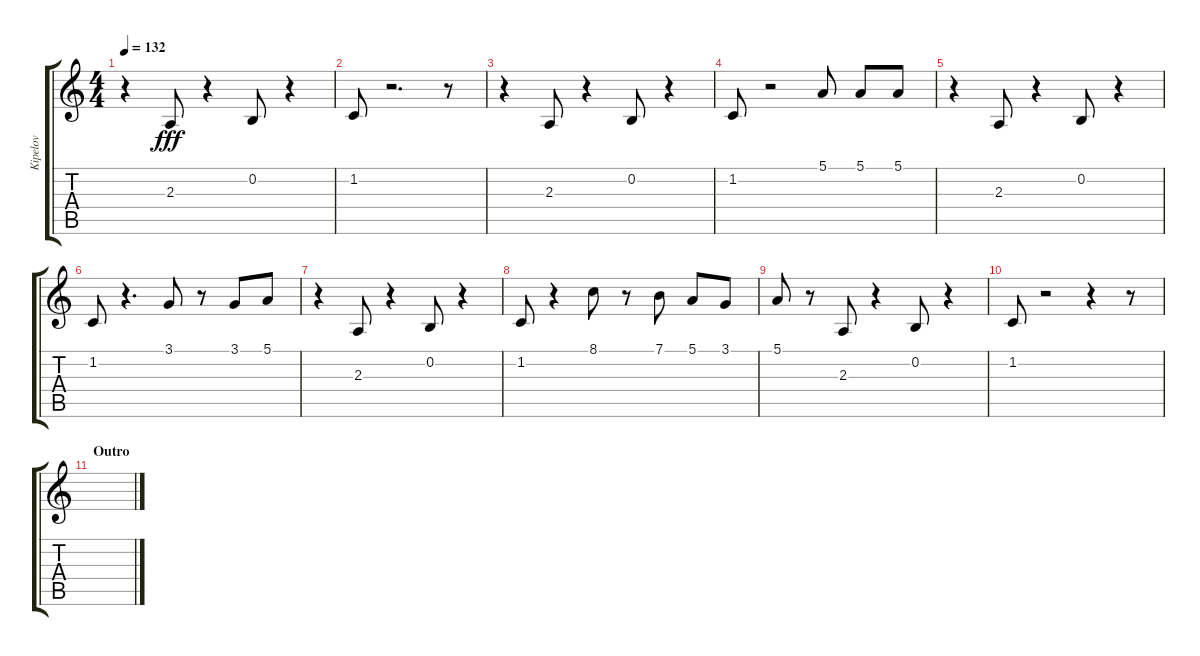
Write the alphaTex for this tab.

\track ("Kipelov" "Kipelov") {instrument tenorsax}
\staff {score tabs}
\tuning (E4 B3 G3 D3 A2 E2) {hide}
\ts (4 4)
\tempo 132
\clef g2
\ks c
r.4{dy fff} 2.3.8 r.4 0.2.8 r.4 |
1.2.8 r.2{d} r.8 |
r.4 2.3.8 r.4 0.2.8 r.4 |
1.2.8 r.2 5.1.8 5.1.8 5.1.8 |
r.4 2.3.8 r.4 0.2.8 r.4 |
1.2.8 r.4{d} 3.1.8 r.8 3.1.8 5.1.8 |
r.4 2.3.8 r.4 0.2.8 r.4 |
1.2.8 r.4 8.1.8 r.8 7.1.8 5.1.8 3.1.8 |
5.1.8 r.8 2.3.8 r.4 0.2.8 r.4 |
1.2.8 r.2 r.4 r.8 |
\section ("" "Outro")
